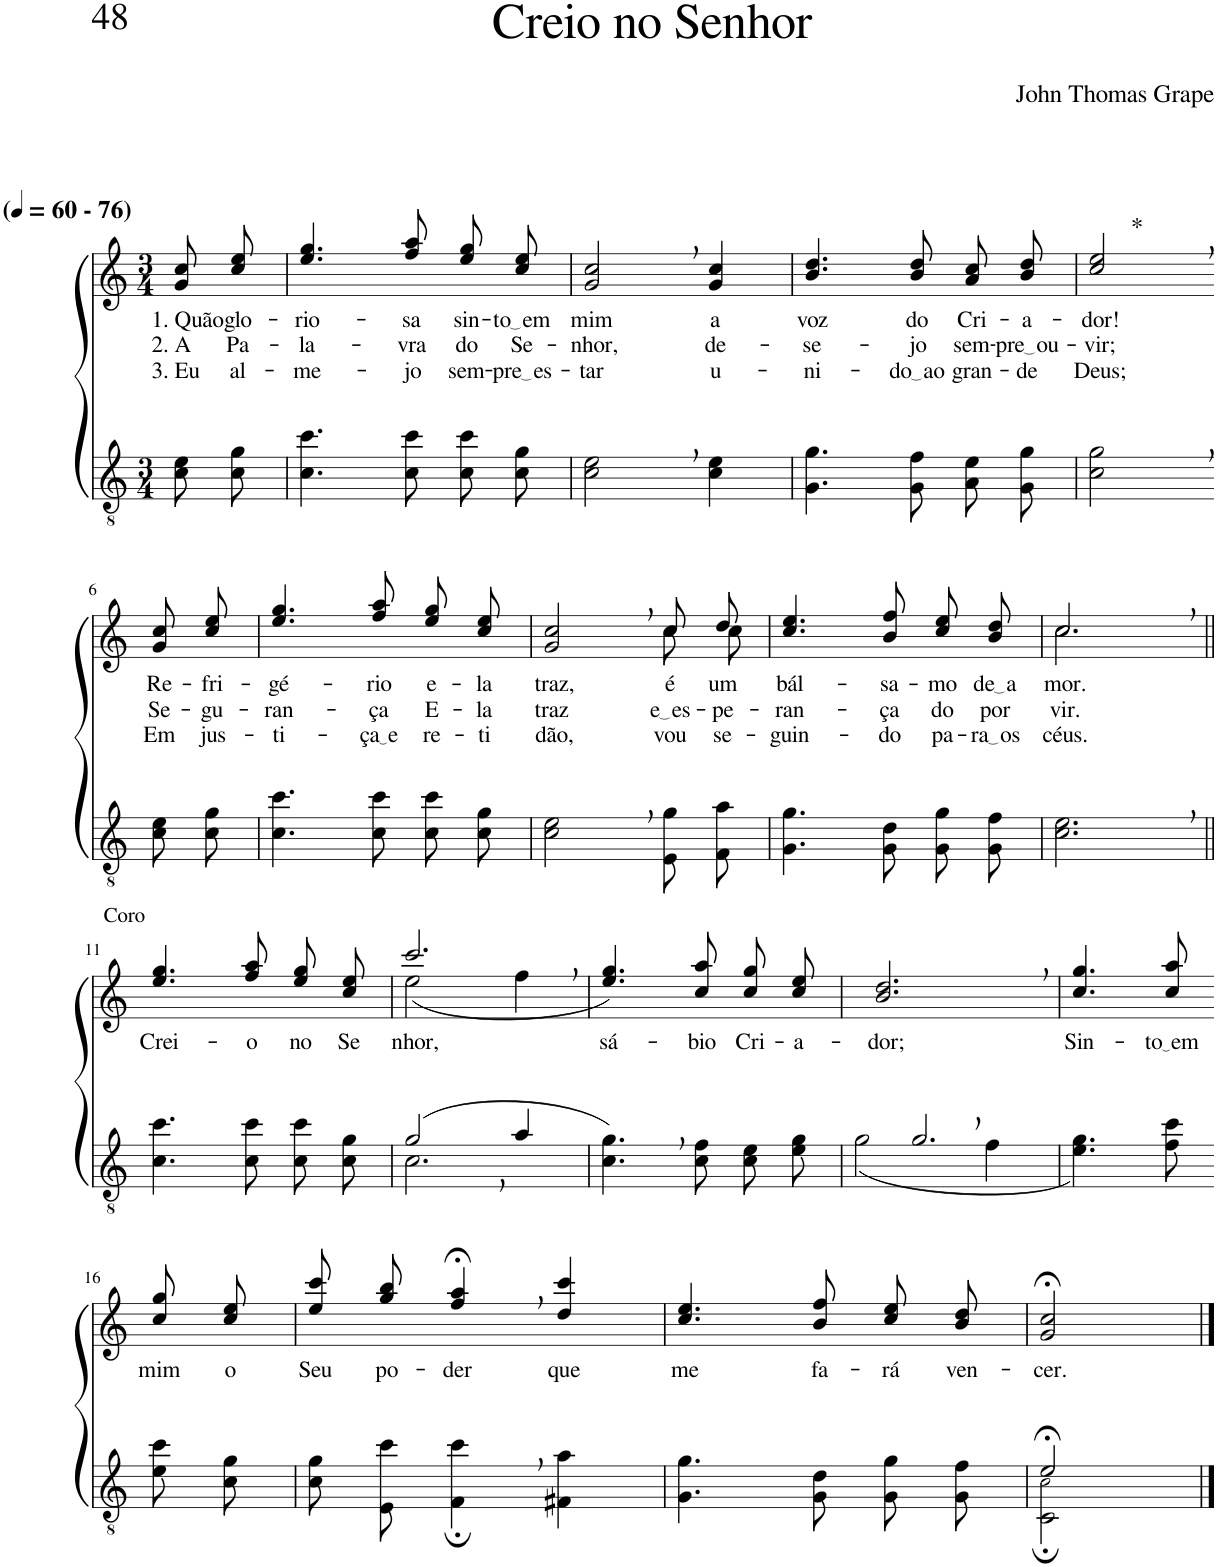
**kern	**kern	**text	**text	**text	**harte
*part2	*part1	*part1	*part1	*part1	*part1
*staff2	*staff1	*staff1	*staff1	*staff1	*
*I"Parte III e IV	*I"Parte I e II	*	*	*	*
*clefGv2	*clefG2	*	*	*	*
*Trd5c9	*Trd5c9	*	*	*	*
*k[]	*k[]	*	*	*	*
*M3/4	*M3/4	*	*	*	*
*MM60	*MM60	*	*	*	*
=1	=1	=1	=1	=1	=1
!	!LO:TX:a:B:t=(	!	!	!	!
!	!LO:TX:a:B:t=- 76)	!	!	!	!
!	!	!LO:LY:b	!LO:LY:b	!LO:LY:b	!
8c\ 8e\L	8g\ 8cc\L	1. Quão	2. A	3. Eu	.
!	!	!LO:LY:b	!LO:LY:b	!LO:LY:b	!
8c\ 8g\J	8cc\ 8ee\J	glo-	Pa-	al-	.
=2	=2	=2	=2	=2	=2
!	!	!LO:LY:b	!LO:LY:b	!LO:LY:b	!
4.c\ 4.cc\	4.ee/ 4.gg/	-rio-	-la-	-me-	.
!	!	!LO:LY:b	!LO:LY:b	!LO:LY:b	!
8c\ 8cc\	8ff/ 8aa/	-sa	-vra	-jo	.
!	!	!LO:LY:b	!LO:LY:b	!LO:LY:b	!
8c\ 8cc\L	8ee\ 8gg\L	sin-	do	sem-	.
!	!	!LO:LY:b	!LO:LY:b	!LO:LY:b	!
8c\ 8g\J	8cc\ 8ee\J	to em	Se-	pre es	.
=3	=3	=3	=3	=3	=3
!	!	!LO:LY:b	!LO:LY:b	!LO:LY:b	!
2c\, 2e\,	2g/, 2cc/,	mim	-nhor,	-tar	.
!	!	!LO:LY:b	!LO:LY:b	!LO:LY:b	!
4c\ 4e\	4g/ 4cc/	a	de-	u-	.
=4	=4	=4	=4	=4	=4
!	!	!LO:LY:b	!LO:LY:b	!LO:LY:b	!
4.G\ 4.g\	4.b/ 4.dd/	voz	-se-	-ni-	.
!	!	!LO:LY:b	!LO:LY:b	!LO:LY:b	!
8G\ 8f\	8b/ 8dd/	do	-jo	do ao	.
!	!	!LO:LY:b	!LO:LY:b	!LO:LY:b	!
8A\ 8e\L	8a\ 8cc\L	Cri-	sem-	gran-	.
!	!	!LO:LY:b	!LO:LY:b	!LO:LY:b	!
8G\ 8g\J	8b\ 8dd\J	-a-	pre ou	-de	.
=5	=5	=5	=5	=5	=5
!	!	!LO:LY:b	!LO:LY:b	!LO:LY:b	!LO:H:kt=*
2c\, 2g\,	2cc/, 2ee/,	-dor!	-vir;	Deus;	N
!!LO:LB:g=z
=6-	=6-	=6-	=6-	=6-	=6-
!	!	!LO:LY:b	!LO:LY:b	!LO:LY:b	!
8c\ 8e\L	8g\ 8cc\L	Re-	Se-	Em	.
!	!	!LO:LY:b	!LO:LY:b	!LO:LY:b	!
8c\ 8g\J	8cc\ 8ee\J	-fri-	-gu-	jus-	.
=7	=7	=7	=7	=7	=7
!	!	!LO:LY:b	!LO:LY:b	!LO:LY:b	!
4.c\ 4.cc\	4.ee/ 4.gg/	-gé-	-ran-	-ti-	.
!	!	!LO:LY:b	!LO:LY:b	!LO:LY:b	!
8c\ 8cc\	8ff/ 8aa/	-rio	-ça	ça e	.
!	!	!LO:LY:b	!LO:LY:b	!LO:LY:b	!
8c\ 8cc\L	8ee\ 8gg\L	e-	E-	re-	.
!	!	!LO:LY:b	!LO:LY:b	!LO:LY:b	!
8c\ 8g\J	8cc\ 8ee\J	-la	-la	-ti-	.
=8	=8	=8	=8	=8	=8
*	*^	*	*	*	*
!	!	!	!LO:LY:b	!LO:LY:b	!LO:LY:b	!
2c\, 2e\,	2ryy	2g/ 2cc/	traz,	traz	-dão,	.
!	!	!	!LO:LY:b	!LO:LY:b	!LO:LY:b	!
8E\ 8g\L	8cc\L	8cc/L	é	e es	vou	.
!	!	!	!LO:LY:b	!LO:LY:b	!LO:LY:b	!
8F\ 8a\J	8cc\J	8dd/J	um	-pe-	se-	.
=9	=9	=9	=9	=9	=9	=9
!	!	!	!LO:LY:b	!LO:LY:b	!LO:LY:b	!
*	*v	*v	*	*	*	*
4.G\ 4.g\	4.cc/ 4.ee/	bál-	-ran-	-guin-	.
!	!	!LO:LY:b	!LO:LY:b	!LO:LY:b	!
8G\ 8d\	8b/ 8ff/	-sa-	-ça	-do	.
!	!	!LO:LY:b	!LO:LY:b	!LO:LY:b	!
8G\ 8g\L	8cc\ 8ee\L	-mo	do	pa-	.
!	!	!LO:LY:b	!LO:LY:b	!LO:LY:b	!
8G\ 8f\J	8b\ 8dd\J	de a	por-	ra os	.
=10	=10	=10	=10	=10	=10
*	*^	*	*	*	*
!	!	!	!LO:LY:b	!LO:LY:b	!LO:LY:b	!
2.c\, 2.e\,	2.cc,/	2.cc\	-mor.	-vir.	céus.	.
!!LO:LB:g=z
=11||	=11||	=11||	=11||	=11||	=11||	=11||
!	!LO:TX:a:t=Coro	!	!	!	!	!
!	!	!	!LO:LY:b	!	!	!
*	*v	*v	*	*	*	*
4.c\ 4.cc\	4.ee/ 4.gg/	Crei-	.	.	.
!	!	!LO:LY:b	!	!	!
8c\ 8cc\	8ff/ 8aa/	-o	.	.	.
!	!	!LO:LY:b	!	!	!
8c\ 8cc\L	8ee\ 8gg\L	no	.	.	.
!	!	!LO:LY:b	!	!	!
8c\ 8g\J	8cc\ 8ee\J	Se-	.	.	.
=12	=12	=12	=12	=12	=12
*^	*^	*	*	*	*
!	!	!	!	!LO:LY:b	!	!	!
(2g,/	2.c\	2.ccc,/	(2ee\	-nhor,	.	.	.
4a/	.	.	4ff\	.	.	.	.
*v	*v	*	*	*	*	*	*
=13	=13	=13	=13	=13	=13	=13
!	!	!	!LO:LY:b	!	!	!
*	*v	*v	*	*	*	*
4.c\, 4.g\,)	4.ee/ 4.gg/)	sá-	.	.	.
!	!	!LO:LY:b	!	!	!
8c\ 8f\	8cc/ 8aa/	-bio	.	.	.
!	!	!LO:LY:b	!	!	!
8c\ 8e\L	8cc\ 8gg\L	Cri-	.	.	.
!	!	!LO:LY:b	!	!	!
8e\ 8g\J	8cc\ 8ee\J	-a-	.	.	.
=14	=14	=14	=14	=14	=14
*^	*	*	*	*	*
!	!	!	!LO:LY:b	!	!	!
2.g,/	(2g\	2.b/, 2.dd/,	-dor;	.	.	.
.	4f\	.	.	.	.	.
=15	=15	=15	=15	=15	=15	=15
!	!	!	!LO:LY:b	!	!	!
*v	*v	*	*	*	*	*
4.e\ 4.g\)	4.cc/ 4.gg/	Sin-	.	.	.
!	!	!LO:LY:b	!	!	!
8f\ 8cc\	8cc/ 8aa/	to em	.	.	.
!!LO:LB:g=z
=16-	=16-	=16-	=16-	=16-	=16-
!	!	!LO:LY:b	!	!	!
8e\ 8cc\L	8cc\ 8gg\L	mim	.	.	.
!	!	!LO:LY:b	!	!	!
8c\ 8g\J	8cc\ 8ee\J	o	.	.	.
=17	=17	=17	=17	=17	=17
!	!	!LO:LY:b	!	!	!
8c\ 8g\L	8ee\ 8ccc\L	Seu	.	.	.
!	!	!LO:LY:b	!	!	!
8E\ 8cc\J	8gg\ 8bb\J	po-	.	.	.
!	!	!LO:LY:b	!	!	!
4F\;, 4cc\;,	4ff/;<, 4aa/;<,	-der	.	.	.
!	!	!LO:LY:b	!	!	!
4F#X\ 4a\	4dd/ 4ccc/	que	.	.	.
=18	=18	=18	=18	=18	=18
!	!	!LO:LY:b	!	!	!
4.G\ 4.g\	4.cc/ 4.ee/	me	.	.	.
!	!	!LO:LY:b	!	!	!
8G\ 8d\	8b/ 8ff/	fa-	.	.	.
!	!	!LO:LY:b	!	!	!
8G\ 8g\L	8cc\ 8ee\L	-rá	.	.	.
!	!	!LO:LY:b	!	!	!
8G\ 8f\J	8b\ 8dd\J	ven-	.	.	.
=19	=19	=19	=19	=19	=19
*^	*	*	*	*	*
!	!	!	!LO:LY:b	!	!	!
2e;</	2C\; 2c!\;	2g/;< 2cc/;<	-cer.	.	.	.
*v	*v	*	*	*	*	*
==	==	==	==	==	==
*-	*-	*-	*-	*-	*-
